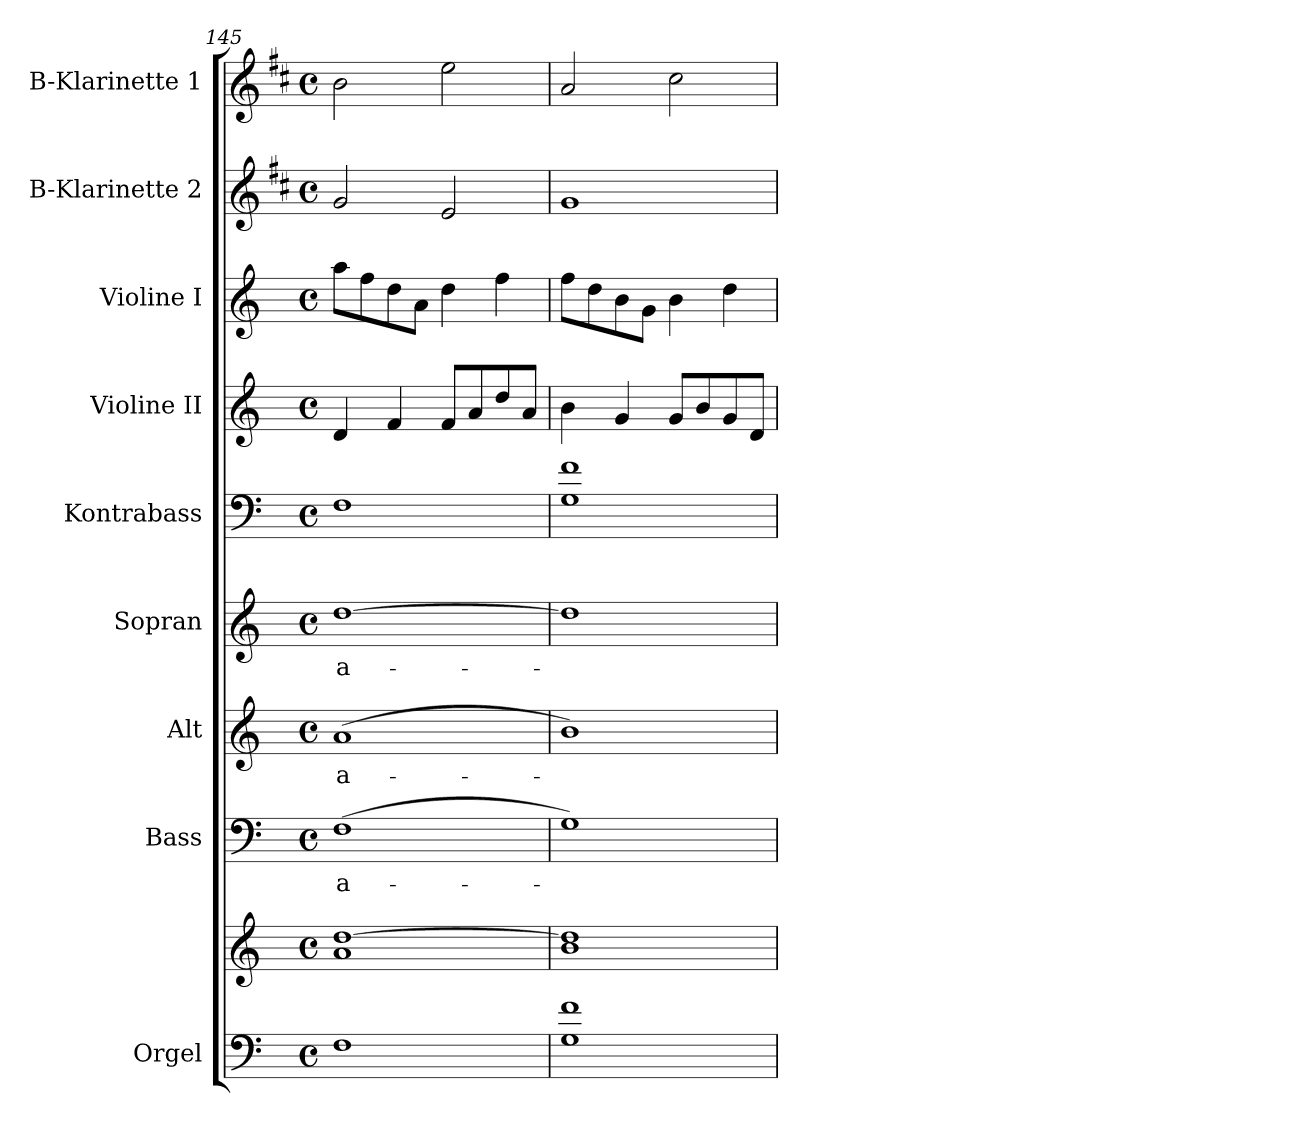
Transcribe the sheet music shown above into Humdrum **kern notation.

**kern	**kern	**kern	**text	**kern	**text	**kern	**text	**kern	**kern	**kern	**kern	**kern
*part9	*part9	*part8	*part8	*part7	*part7	*part6	*part6	*part5	*part4	*part3	*part2	*part1
*staff10	*staff9	*staff8	*staff8	*staff7	*staff7	*staff6	*staff6	*staff5	*staff4	*staff3	*staff2	*staff1
*I"Orgel	*	*I"Bass	*	*I"Alt	*	*I"Sopran	*	*I"Kontrabass	*I"Violine II	*I"Violine I	*I"B-Klarinette 2	*I"B-Klarinette 1
*I'Org.	*	*I'B.	*	*I'A.	*	*I'S.	*	*I'Kb.	*I'Vl. II	*I'Vl. I	*I'B Kl. 2	*I'B Kl. 1
*clefF4	*clefG2	*clefF4	*	*clefG2	*	*clefG2	*	*clefF4	*clefG2	*clefG2	*clefG2	*clefG2
*	*	*	*	*	*	*	*	*ITrd7c12	*	*	*ITrd1c2	*ITrd1c2
*k[]	*k[]	*k[]	*	*k[]	*	*k[]	*	*k[]	*k[]	*k[]	*k[]	*k[]
*C:	*C:	*C:	*	*C:	*	*C:	*	*C:	*C:	*C:	*C:	*C:
*M4/4	*M4/4	*M4/4	*	*M4/4	*	*M4/4	*	*M4/4	*M4/4	*M4/4	*M4/4	*M4/4
*met(c)	*met(c)	*met(c)	*	*met(c)	*	*met(c)	*	*met(c)	*met(c)	*met(c)	*met(c)	*met(c)
=145	=145	=145	=145	=145	=145	=145	=145	=145	=145	=145	=145	=145
*	*^	*	*	*	*	*	*	*	*	*	*	*
!	!	!	!	!LO:LY:b	!	!LO:LY:b	!	!LO:LY:b	!	!	!	!	!
1F	[>1dd	1a	(>1F	a-	(>1a	a-	[1dd	a-	1FF	4d/	8aa\L	2f/	2a\
.	.	.	.	.	.	.	.	.	.	.	8ff\	.	.
.	.	.	.	.	.	.	.	.	.	4f/	8dd\	.	.
.	.	.	.	.	.	.	.	.	.	.	8a\J	.	.
.	.	.	.	.	.	.	.	.	.	8f/L	4dd\	2d/	2dd\
.	.	.	.	.	.	.	.	.	.	8a/	.	.	.
.	.	.	.	.	.	.	.	.	.	8dd/	4ff\	.	.
.	.	.	.	.	.	.	.	.	.	8a/J	.	.	.
=146	=146	=146	=146	=146	=146	=146	=146	=146	=146	=146	=146	=146	=146
1G 1f	1dd]	1b	1G)	.	1b)	.	1dd]	.	1GG 1F	4b\	8ff\L	1f	2g/
.	.	.	.	.	.	.	.	.	.	.	8dd\	.	.
.	.	.	.	.	.	.	.	.	.	4g/	8b\	.	.
.	.	.	.	.	.	.	.	.	.	.	8g\J	.	.
.	.	.	.	.	.	.	.	.	.	8g/L	4b\	.	2b\
.	.	.	.	.	.	.	.	.	.	8b/	.	.	.
.	.	.	.	.	.	.	.	.	.	8g/	4dd\	.	.
.	.	.	.	.	.	.	.	.	.	8d/J	.	.	.
*	*v	*v	*	*	*	*	*	*	*	*	*	*	*
=	=	=	=	=	=	=	=	=	=	=	=	=
*-	*-	*-	*-	*-	*-	*-	*-	*-	*-	*-	*-	*-
